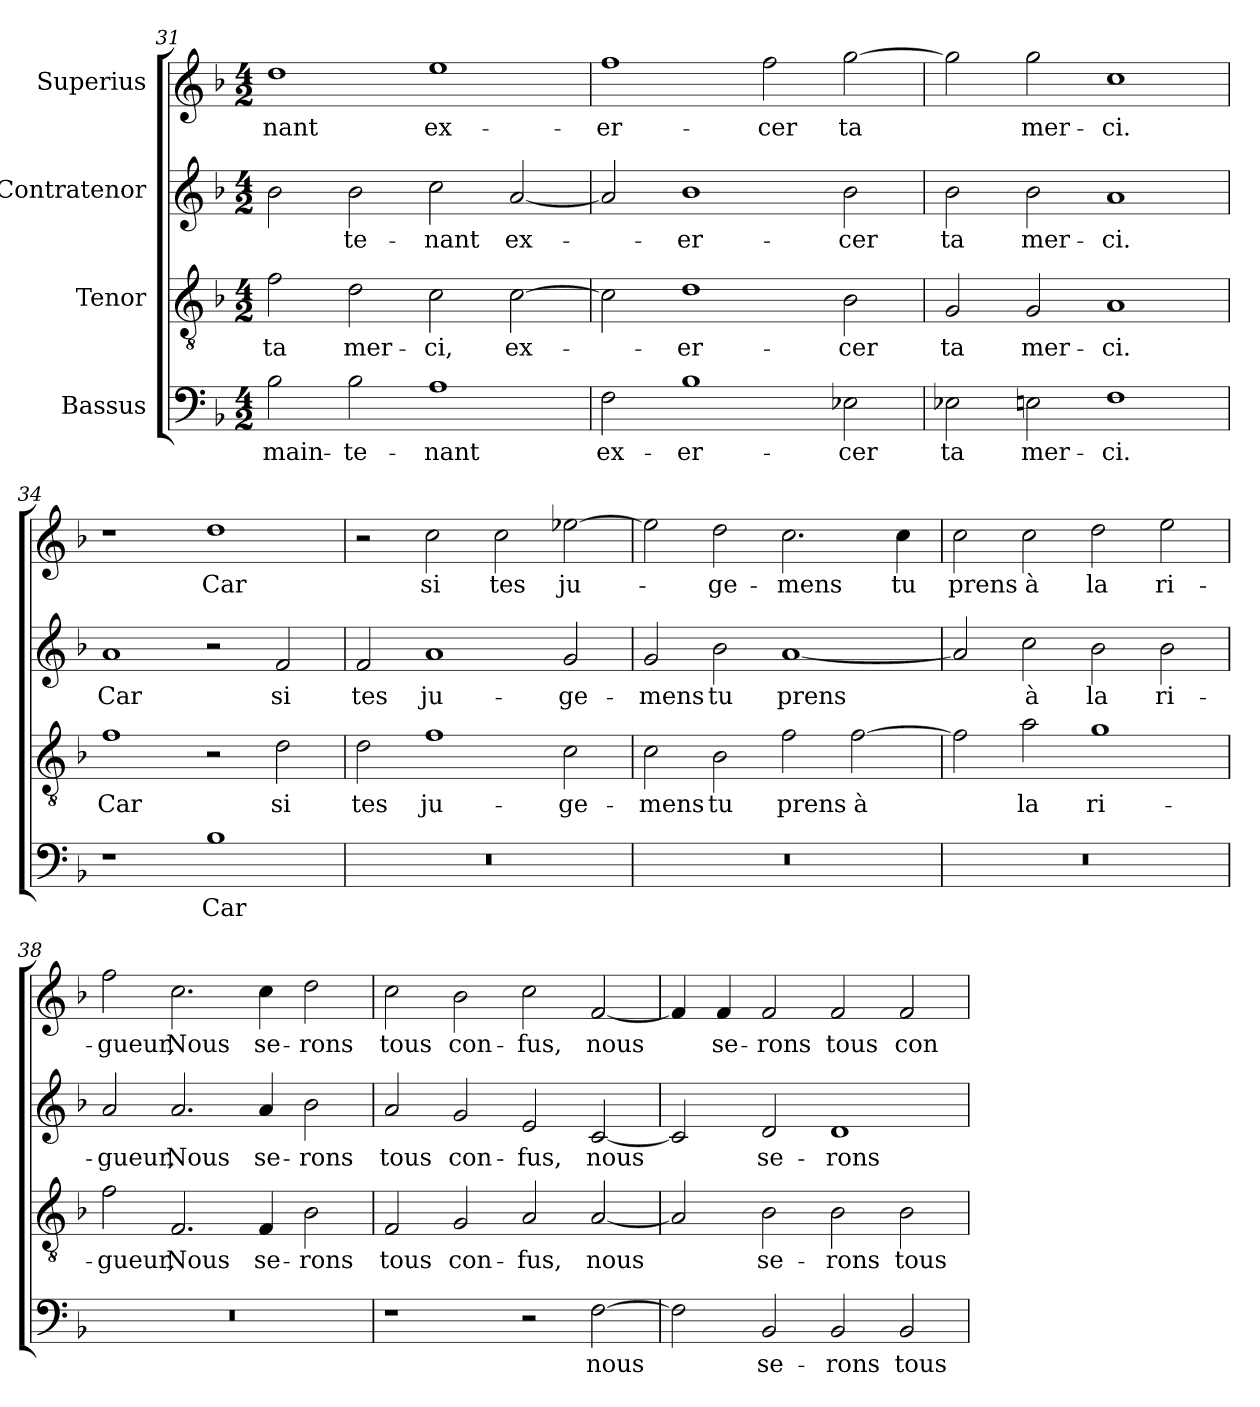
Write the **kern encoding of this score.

**kern	**text	**kern	**text	**kern	**text	**kern	**text
*part4	*part4	*part3	*part3	*part2	*part2	*part1	*part1
*staff4	*staff4	*staff3	*staff3	*staff2	*staff2	*staff1	*staff1
*I"Bassus	*	*I"Tenor	*	*I"Contratenor	*	*I"Superius	*
*clefF4	*	*clefGv2	*	*clefG2	*	*clefG2	*
*	*	*ITrd7c12	*	*	*	*	*
*k[b-]	*	*k[b-]	*	*k[b-]	*	*k[b-]	*
*F:	*	*F:	*	*F:	*	*F:	*
*M4/2	*	*M4/2	*	*M4/2	*	*M4/2	*
=31	=31	=31	=31	=31	=31	=31	=31
2B-\	main-	2F\	ta	2b-\	.	1dd\	-nant
2B-\	-te-	2D\	mer-	2b-\	-te-	.	.
1A\	-nant	2C\	-ci,	2cc\	-nant	1ee\	ex-
.	.	[2C\	ex-	[2a/	ex-	.	.
=32	=32	=32	=32	=32	=32	=32	=32
2F\	ex-	2C\]	.	2a/]	.	1ff\	-er-
1B-\	-er-	1D\	-er-	1b-\	-er-	.	.
.	.	.	.	.	.	2ff\	-cer
2E-X\	-cer	2BB-\	-cer	2b-\	-cer	[2gg\	ta
=33	=33	=33	=33	=33	=33	=33	=33
2E-X\	ta	2GG/	ta	2b-\	ta	2gg\]	.
2E\	mer-	2GG/	mer-	2b-\	mer-	2gg\	mer-
1F\	-ci.	1AA/	-ci.	1a/	-ci.	1cc\	-ci.
=34	=34	=34	=34	=34	=34	=34	=34
1r	.	1F\	Car	1a/	Car	1r	.
1B-\	Car	2r	.	2r	.	1dd\	Car
.	.	2D\	si	2f/	si	.	.
!!LO:LB:g=z
=35	=35	=35	=35	=35	=35	=35	=35
0r	.	2D\	tes	2f/	tes	2r	.
.	.	1F\	ju-	1a/	ju-	2cc\	si
.	.	.	.	.	.	2cc\	tes
.	.	2C\	-ge-	2g/	-ge-	[2ee-X\	ju-
=36	=36	=36	=36	=36	=36	=36	=36
0r	.	2C\	-mens	2g/	-mens	2ee-\]	.
.	.	2BB-\	tu	2b-\	tu	2dd\	-ge-
.	.	2F\	prens	[1a/	prens	2.cc\	-mens
.	.	[2F\	à	.	.	.	.
.	.	.	.	.	.	4cc\	tu
=37	=37	=37	=37	=37	=37	=37	=37
0r	.	2F\]	.	2a/]	.	2cc\	prens
.	.	2A\	la	2cc\	à	2cc\	à
.	.	1G\	ri-	2b-\	la	2dd\	la
.	.	.	.	2b-\	ri-	2ee\	ri-
=38	=38	=38	=38	=38	=38	=38	=38
0r	.	2F\	-gueur,	2a/	-gueur,	2ff\	-gueur,
.	.	2.FF/	Nous	2.a/	Nous	2.cc\	Nous
.	.	4FF/	se-	4a/	se-	4cc\	se-
.	.	2BB-\	-rons	2b-\	-rons	2dd\	-rons
=39	=39	=39	=39	=39	=39	=39	=39
1r	.	2FF/	tous	2a/	tous	2cc\	tous
.	.	2GG/	con-	2g/	con-	2b-\	con-
2r	.	2AA/	-fus,	2e/	-fus,	2cc\	-fus,
[2F\	nous	[2AA/	nous	[2c/	nous	[2f/	nous
!!LO:PB:g=z
=40	=40	=40	=40	=40	=40	=40	=40
2F\]	.	2AA/]	.	2c/]	.	4f/]	.
.	.	.	.	.	.	4f/	se-
2BB-/	se-	2BB-\	se-	2d/	se-	2f/	-rons
2BB-/	-rons	2BB-\	-rons	1d/	-rons	2f/	tous
2BB-/	tous	2BB-\	tous	.	.	2f/	con-
=	=	=	=	=	=	=	=
*-	*-	*-	*-	*-	*-	*-	*-
